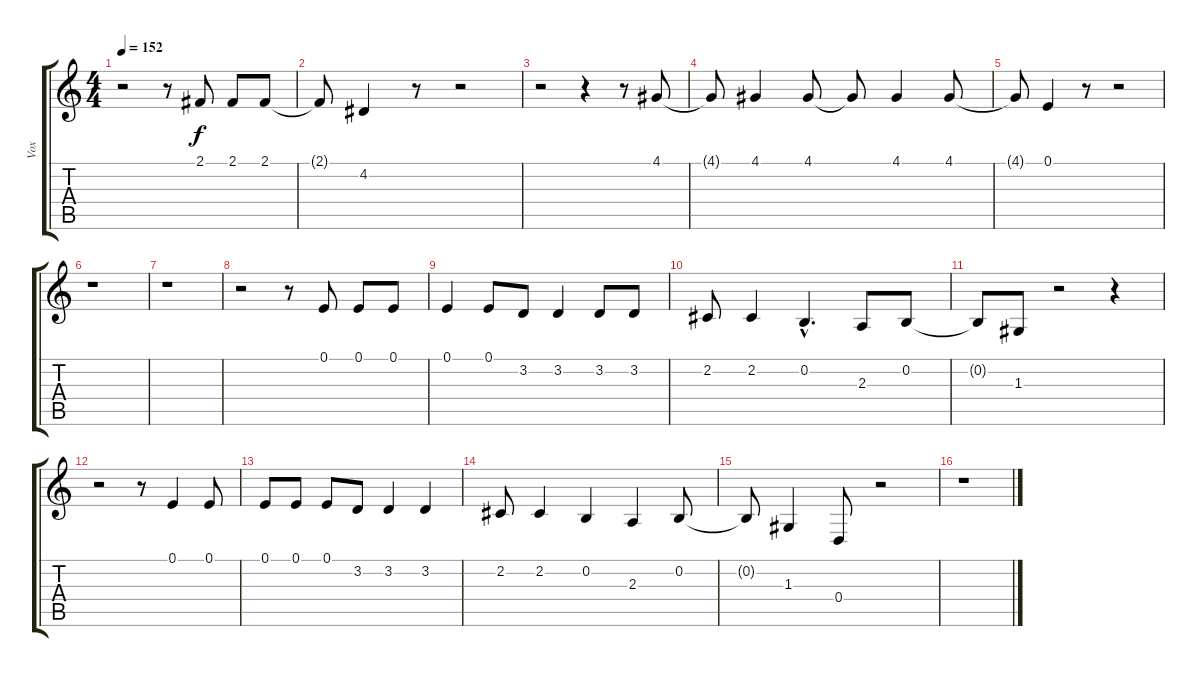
\track ("Vox" "Vox") {instrument bassoon}
\staff {score tabs}
\tuning (E4 B3 G3 D3 A2 E2) {hide}
\ts (4 4)
\tempo 152
\clef g2
\ks c
r.2{dy f} r.8 2.1.8 2.1.8 2.1.8 |
2.1{t}.8 4.2.4 r.8 r.2 |
r.2 r.4 r.8 4.1.8 |
4.1{t}.8 4.1.4 4.1.8 4.1{t}.8 4.1.4 4.1.8 |
4.1{t}.8 0.1.4 r.8 r.2 |
r.1 |
r.1 |
r.2 r.8 0.1.8 0.1.8 0.1.8 |
0.1.4 0.1.8 3.2.8 3.2.4 3.2.8 3.2.8 |
2.2.8 2.2.4 0.2{hac}.4{d} 2.3.8 0.2.8 |
0.2{t}.8 1.3.8 r.2 r.4 |
r.2 r.8 0.1.4 0.1.8 |
0.1.8 0.1.8 0.1.8 3.2.8 3.2.4 3.2.4 |
2.2.8 2.2.4 0.2.4 2.3.4 0.2.8 |
0.2{t}.8 1.3.4 0.4.8 r.2 |
r.1
